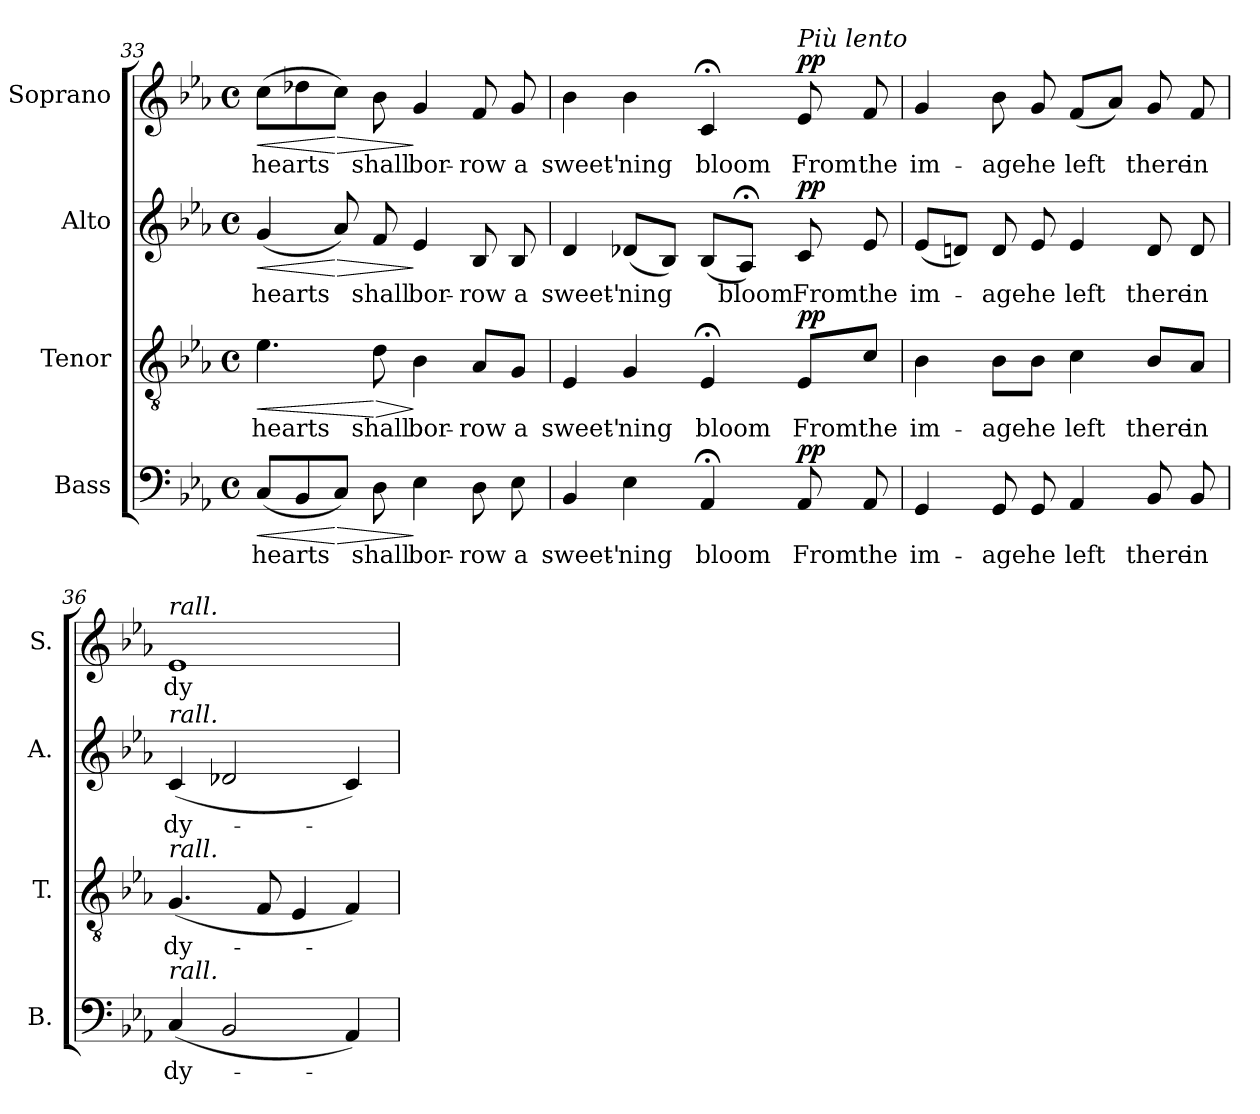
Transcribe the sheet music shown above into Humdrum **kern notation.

**kern	**text	**dynam	**kern	**text	**dynam	**kern	**text	**dynam	**kern	**text	**dynam
*part4	*part4	*part4	*part3	*part3	*part3	*part2	*part2	*part2	*part1	*part1	*part1
*staff4	*staff4	*staff4	*staff3	*staff3	*staff3	*staff2	*staff2	*staff2	*staff1	*staff1	*staff1
*I"Bass	*	*	*I"Tenor	*	*	*I"Alto	*	*	*I"Soprano	*	*
*I'B.	*	*	*I'T.	*	*	*I'A.	*	*	*I'S.	*	*
!!LO:LB:g=z
*clefF4	*	*	*clefGv2	*	*	*clefG2	*	*	*clefG2	*	*
*	*	*	*ITrd7c12	*	*	*	*	*	*	*	*
*k[b-e-a-]	*	*	*k[b-e-a-]	*	*	*k[b-e-a-]	*	*	*k[b-e-a-]	*	*
*E-:	*	*	*E-:	*	*	*E-:	*	*	*E-:	*	*
*M4/4	*	*	*M4/4	*	*	*M4/4	*	*	*M4/4	*	*
*met(c)	*	*	*met(c)	*	*	*met(c)	*	*	*met(c)	*	*
=33	=33	=33	=33	=33	=33	=33	=33	=33	=33	=33	=33
!	!LO:LY:b:color=#000000	!LO:HP:b	!	!	!	!	!	!	!	!	!
!	!	!	!	!LO:LY:b:color=#000000	!LO:HP:b	!	!	!	!	!	!
!	!	!	!	!	!	!	!LO:LY:b:color=#000000	!LO:HP:b	!	!	!
!	!	!	!	!	!	!	!	!	!	!LO:LY:b:color=#000000	!LO:HP:b
(8Ci/L	hearts	<	4.E-i\	hearts	<	(4gi/	hearts	<	(8cci\L	hearts	<
8BB-i/	.	.	.	.	.	.	.	.	8dd-Xi\	.	.
!	!	!LO:HP:n=1:b	!	!	!	!	!	!LO:HP:n=1:b	!	!	!LO:HP:n=1:b
8Ci/J)	.	[ >	.	.	.	8a-i/)	.	[ >	8cci\J)	.	[ >
!	!LO:LY:b:color=#000000	!	!	!	!	!	!	!	!	!	!
!	!	!	!	!LO:LY:b:color=#000000	!LO:HP:n=1:b	!	!	!	!	!	!
!	!	!	!	!	!	!	!LO:LY:b:color=#000000	!	!	!	!
!	!	!	!	!	!	!	!	!	!	!LO:LY:b:color=#000000	!
8Di\	shall	.	8Di\	shall	[ >	8fi/	shall	.	8b-i\	shall	.
!	!LO:LY:b:color=#000000	!	!	!	!	!	!	!	!	!	!
!	!	!	!	!LO:LY:b:color=#000000	!	!	!	!	!	!	!
!	!	!	!	!	!	!	!LO:LY:b:color=#000000	!	!	!	!
!	!	!	!	!	!	!	!	!	!	!LO:LY:b:color=#000000	!
4E-i\	bor-	]	4BB-i\	bor-	]	4e-i/	bor-	]	4gi/	bor-	]
!	!LO:LY:b:color=#000000	!	!	!	!	!	!	!	!	!	!
!	!	!	!	!LO:LY:b:color=#000000	!	!	!	!	!	!	!
!	!	!	!	!	!	!	!LO:LY:b:color=#000000	!	!	!	!
!	!	!	!	!	!	!	!	!	!	!LO:LY:b:color=#000000	!
8Di\	-row	.	8AA-i/L	-row	.	8B-i/	-row	.	8fi/	-row	.
!	!LO:LY:b:color=#000000	!	!	!	!	!	!	!	!	!	!
!	!	!	!	!LO:LY:b:color=#000000	!	!	!	!	!	!	!
!	!	!	!	!	!	!	!LO:LY:b:color=#000000	!	!	!	!
!	!	!	!	!	!	!	!	!	!	!LO:LY:b:color=#000000	!
8E-i\	a	.	8GGi/J	a	.	8B-i/	a	.	8gi/	a	.
=34	=34	=34	=34	=34	=34	=34	=34	=34	=34	=34	=34
!	!LO:LY:b:color=#000000	!	!	!	!	!	!	!	!	!	!
!	!	!	!	!LO:LY:b:color=#000000	!	!	!	!	!	!	!
!	!	!	!	!	!	!	!LO:LY:b:color=#000000	!	!	!	!
!	!	!	!	!	!	!	!	!	!	!LO:LY:b:color=#000000	!
4BB-i/	sweet'-	.	4EE-i/	sweet'-	.	4di/	sweet'-	.	4b-i\	sweet'-	.
!	!LO:LY:b:color=#000000	!	!	!	!	!	!	!	!	!	!
!	!	!	!	!LO:LY:b:color=#000000	!	!	!	!	!	!	!
!	!	!	!	!	!	!	!LO:LY:b:color=#000000	!	!	!	!
!	!	!	!	!	!	!	!	!	!	!LO:LY:b:color=#000000	!
4E-i\	-ning	.	4GGi/	-ning	.	(8d-Xi/L	-ning	.	4b-i\	-ning	.
.	.	.	.	.	.	8B-i/J)	.	.	.	.	.
!	!LO:LY:b:color=#000000	!	!	!	!	!	!	!	!	!	!
!	!	!	!	!LO:LY:b:color=#000000	!	!	!	!	!	!	!
!	!	!	!	!	!	!	!	!	!	!LO:LY:b:color=#000000	!
4AA-;i/	bloom	.	4EE-;i/	bloom	.	(8B-i/L	.	.	4c;i/	bloom	.
!	!	!	!	!	!	!	!LO:LY:b:color=#000000	!	!	!	!
.	.	.	.	.	.	8A-;i/J)	bloom	.	.	.	.
!	!LO:LY:b:color=#000000	!	!	!	!	!	!	!	!	!	!
!	!	!	!	!LO:LY:b:color=#000000	!	!	!	!	!	!	!
!	!	!	!	!	!	!	!LO:LY:b:color=#000000	!	!	!	!
!	!	!	!	!	!	!	!	!	!LO:TX:a:i:t=Più lento	!	!
!	!	!	!	!	!	!	!	!	!	!LO:LY:b:color=#000000	!
8AA-i/	From	pp	8EE-i/L	From	pp	8ci/	From	pp	8e-i/	From	pp
!	!LO:LY:b:color=#000000	!	!	!	!	!	!	!	!	!	!
!	!	!	!	!LO:LY:b:color=#000000	!	!	!	!	!	!	!
!	!	!	!	!	!	!	!LO:LY:b:color=#000000	!	!	!	!
!	!	!	!	!	!	!	!	!	!	!LO:LY:b:color=#000000	!
8AA-i/	the	.	8Ci/J	the	.	8e-i/	the	.	8fi/	the	.
=35	=35	=35	=35	=35	=35	=35	=35	=35	=35	=35	=35
!	!LO:LY:b:color=#000000	!	!	!	!	!	!	!	!	!	!
!	!	!	!	!LO:LY:b:color=#000000	!	!	!	!	!	!	!
!	!	!	!	!	!	!	!LO:LY:b:color=#000000	!	!	!	!
!	!	!	!	!	!	!	!	!	!	!LO:LY:b:color=#000000	!
4GGi/	im-	.	4BB-i\	im-	.	(8e-i/L	im-	.	4gi/	im-	.
.	.	.	.	.	.	8dni/J)	.	.	.	.	.
!	!LO:LY:b:color=#000000	!	!	!	!	!	!	!	!	!	!
!	!	!	!	!LO:LY:b:color=#000000	!	!	!	!	!	!	!
!	!	!	!	!	!	!	!LO:LY:b:color=#000000	!	!	!	!
!	!	!	!	!	!	!	!	!	!	!LO:LY:b:color=#000000	!
8GGi/	-age	.	8BB-i\L	-age	.	8di/	-age	.	8b-i\	-age	.
!	!LO:LY:b:color=#000000	!	!	!	!	!	!	!	!	!	!
!	!	!	!	!LO:LY:b:color=#000000	!	!	!	!	!	!	!
!	!	!	!	!	!	!	!LO:LY:b:color=#000000	!	!	!	!
!	!	!	!	!	!	!	!	!	!	!LO:LY:b:color=#000000	!
8GGi/	he	.	8BB-i\J	he	.	8e-i/	he	.	8gi/	he	.
!	!LO:LY:b:color=#000000	!	!	!	!	!	!	!	!	!	!
!	!	!	!	!LO:LY:b:color=#000000	!	!	!	!	!	!	!
!	!	!	!	!	!	!	!LO:LY:b:color=#000000	!	!	!	!
!	!	!	!	!	!	!	!	!	!	!LO:LY:b:color=#000000	!
4AA-i/	left	.	4Ci\	left	.	4e-i/	left	.	(8fi/L	left	.
.	.	.	.	.	.	.	.	.	8a-i/J)	.	.
!	!LO:LY:b:color=#000000	!	!	!	!	!	!	!	!	!	!
!	!	!	!	!LO:LY:b:color=#000000	!	!	!	!	!	!	!
!	!	!	!	!	!	!	!LO:LY:b:color=#000000	!	!	!	!
!	!	!	!	!	!	!	!	!	!	!LO:LY:b:color=#000000	!
8BB-i/	there	.	8BB-i/L	there	.	8di/	there	.	8gi/	there	.
!	!LO:LY:b:color=#000000	!	!	!	!	!	!	!	!	!	!
!	!	!	!	!LO:LY:b:color=#000000	!	!	!	!	!	!	!
!	!	!	!	!	!	!	!LO:LY:b:color=#000000	!	!	!	!
!	!	!	!	!	!	!	!	!	!	!LO:LY:b:color=#000000	!
8BB-i/	in	.	8AA-i/J	in	.	8di/	in	.	8fi/	in	.
=36	=36	=36	=36	=36	=36	=36	=36	=36	=36	=36	=36
!	!LO:LY:b:color=#000000	!	!	!	!	!	!	!	!	!	!
!	!	!	!	!LO:LY:b:color=#000000	!	!	!	!	!	!	!
!	!	!	!	!	!	!	!LO:LY:b:color=#000000	!	!	!	!
!	!	!	!	!	!	!	!	!	!LO:TX:a:i:t=rall.	!	!
!	!	!	!	!	!	!LO:TX:a:i:t=rall.	!	!	!	!	!
!	!	!	!LO:TX:a:i:t=rall.	!	!	!	!	!	!	!	!
!LO:TX:a:i:t=rall.	!	!	!	!	!	!	!	!	!	!	!
!	!	!	!	!	!	!	!	!	!	!LO:LY:b:color=#000000	!
(4Ci/	dy-	.	(4.GGi/	dy-	.	(4ci/	dy-	.	1e-i	dy-	.
2BB-i/	.	.	.	.	.	2d-Xi/	.	.	.	.	.
.	.	.	8FFi/	.	.	.	.	.	.	.	.
.	.	.	4EE-i/	.	.	.	.	.	.	.	.
4AA-i/)	.	.	4FFi/)	.	.	4ci/)	.	.	.	.	.
=	=	=	=	=	=	=	=	=	=	=	=
*-	*-	*-	*-	*-	*-	*-	*-	*-	*-	*-	*-
